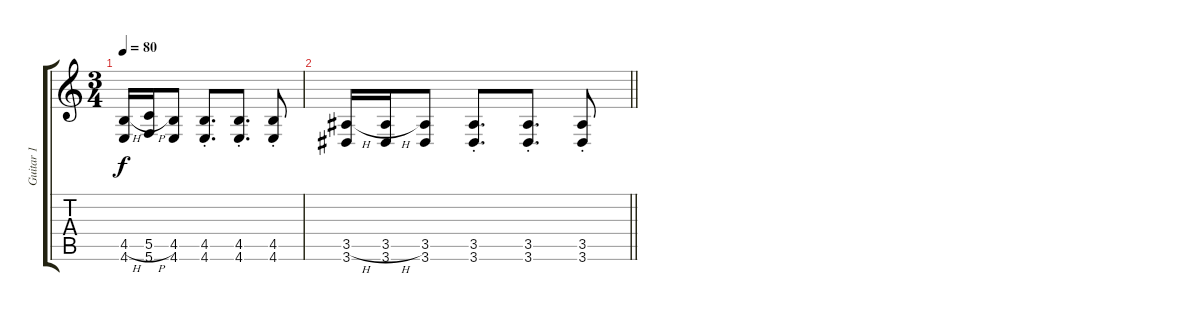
\track ("Guitar 1" "Guitar 1") {instrument distortionguitar}
\staff {score tabs}
\tuning (D4 A3 F3 C3 G2 C2) {hide}
\ts (3 4)
\tempo 80
\clef g2
\ks c
(4.5{h} 4.6).16{dy f} (5.5{h} 5.6).16 (4.5 4.6).8 (4.5{st} 4.6{st}).8{d} (4.5{st} 4.6{st}).8{d} (4.5{st} 4.6{st}).8 |
\barLineRight lightlight
(3.5{h} 3.6).16 (3.5{h} 3.6).16 (3.5 3.6).8 (3.5{st} 3.6{st}).8{d} (3.5{st} 3.6{st}).8{d} (3.5{st} 3.6{st}).8
